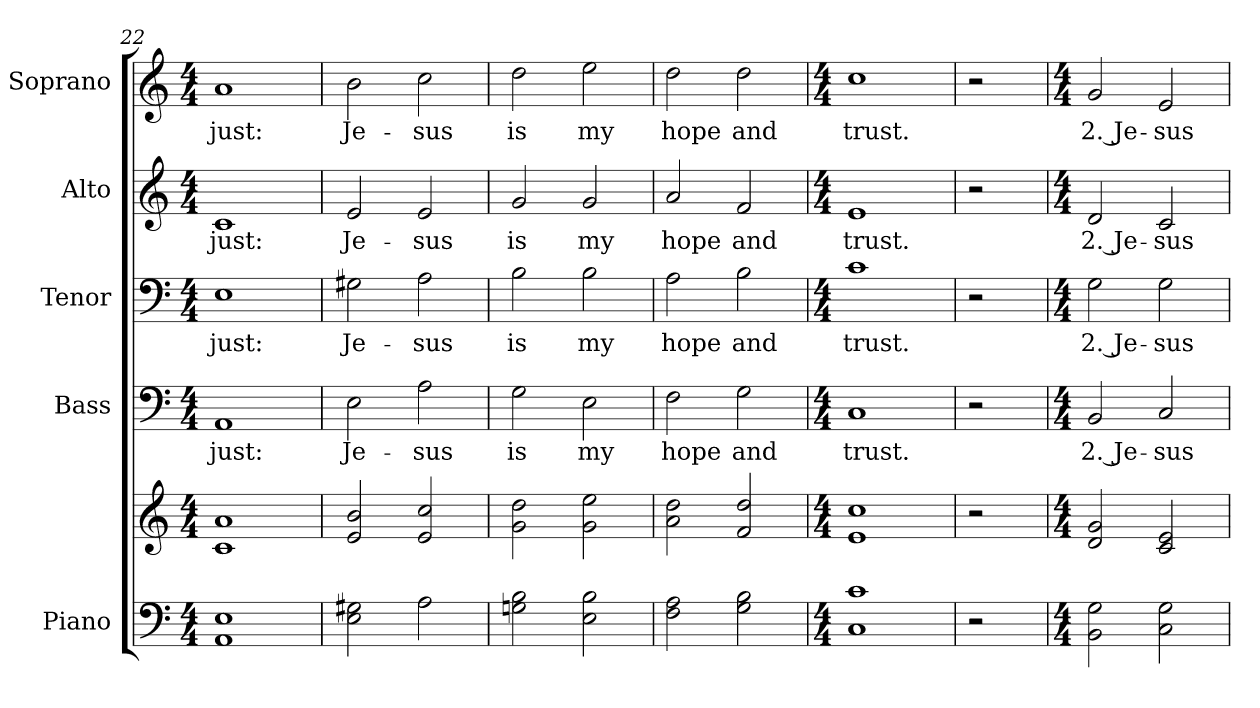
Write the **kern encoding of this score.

**kern	**kern	**kern	**text	**kern	**text	**kern	**text	**kern	**text
*part5	*part5	*part4	*part4	*part3	*part3	*part2	*part2	*part1	*part1
*staff6	*staff5	*staff4	*staff4	*staff3	*staff3	*staff2	*staff2	*staff1	*staff1
*I"Piano	*	*I"Bass	*	*I"Tenor	*	*I"Alto	*	*I"Soprano	*
*I'Pno.	*	*I'B.	*	*I'T.	*	*I'A.	*	*I'S.	*
!!LO:PB:g=z
*clefF4	*clefG2	*clefF4	*	*clefF4	*	*clefG2	*	*clefG2	*
*k[]	*k[]	*k[]	*	*k[]	*	*k[]	*	*k[]	*
*C:	*C:	*C:	*	*C:	*	*C:	*	*C:	*
*M4/4	*M4/4	*M4/4	*	*M4/4	*	*M4/4	*	*M4/4	*
=22	=22	=22	=22	=22	=22	=22	=22	=22	=22
!	!	!	!LO:LY:b:color=#000000	!	!	!	!	!	!
!	!	!	!	!	!LO:LY:b:color=#000000	!	!	!	!
!	!	!	!	!	!	!	!LO:LY:b:color=#000000	!	!
!	!	!	!	!	!	!	!	!	!LO:LY:b:color=#000000
1AAi 1Ei	1ci 1ai	1AAi	just:	1Ei	just:	1ci	just:	1ai	just:
=23	=23	=23	=23	=23	=23	=23	=23	=23	=23
!	!	!	!LO:LY:b:color=#000000	!	!	!	!	!	!
!	!	!	!	!	!LO:LY:b:color=#000000	!	!	!	!
!	!	!	!	!	!	!	!LO:LY:b:color=#000000	!	!
!	!	!	!	!	!	!	!	!	!LO:LY:b:color=#000000
2Ei\ 2G#Xi	2ei/ 2bi	2Ei\	Je-	2G#Xi\	Je-	2ei/	Je-	2bi\	Je-
!	!	!	!LO:LY:b:color=#000000	!	!	!	!	!	!
!	!	!	!	!	!LO:LY:b:color=#000000	!	!	!	!
!	!	!	!	!	!	!	!LO:LY:b:color=#000000	!	!
!	!	!	!	!	!	!	!	!	!LO:LY:b:color=#000000
2Ai\	2ei/ 2cci	2Ai\	-sus	2Ai\	-sus	2ei/	-sus	2cci\	-sus
=24	=24	=24	=24	=24	=24	=24	=24	=24	=24
!	!	!	!LO:LY:b:color=#000000	!	!	!	!	!	!
!	!	!	!	!	!LO:LY:b:color=#000000	!	!	!	!
!	!	!	!	!	!	!	!LO:LY:b:color=#000000	!	!
!	!	!	!	!	!	!	!	!	!LO:LY:b:color=#000000
2Gni\ 2Bi	2gi\ 2ddi	2Gi\	is	2Bi\	is	2gi/	is	2ddi\	is
!	!	!	!LO:LY:b:color=#000000	!	!	!	!	!	!
!	!	!	!	!	!LO:LY:b:color=#000000	!	!	!	!
!	!	!	!	!	!	!	!LO:LY:b:color=#000000	!	!
!	!	!	!	!	!	!	!	!	!LO:LY:b:color=#000000
2Ei\ 2Bi	2gi\ 2eei	2Ei\	my	2Bi\	my	2gi/	my	2eei\	my
!!LO:PB:g=z
=25	=25	=25	=25	=25	=25	=25	=25	=25	=25
!	!	!	!LO:LY:b:color=#000000	!	!	!	!	!	!
!	!	!	!	!	!LO:LY:b:color=#000000	!	!	!	!
!	!	!	!	!	!	!	!LO:LY:b:color=#000000	!	!
!	!	!	!	!	!	!	!	!	!LO:LY:b:color=#000000
2Fi\ 2Ai	2ai\ 2ddi	2Fi\	hope	2Ai\	hope	2ai/	hope	2ddi\	hope
!	!	!	!LO:LY:b:color=#000000	!	!	!	!	!	!
!	!	!	!	!	!LO:LY:b:color=#000000	!	!	!	!
!	!	!	!	!	!	!	!LO:LY:b:color=#000000	!	!
!	!	!	!	!	!	!	!	!	!LO:LY:b:color=#000000
2Gi\ 2Bi	2fi/ 2ddi	2Gi\	and	2Bi\	and	2fi/	and	2ddi\	and
=26	=26	=26	=26	=26	=26	=26	=26	=26	=26
*M4/4	*M4/4	*M4/4	*	*M4/4	*	*M4/4	*	*M4/4	*
!	!	!	!LO:LY:b:color=#000000	!	!	!	!	!	!
!	!	!	!	!	!LO:LY:b:color=#000000	!	!	!	!
!	!	!	!	!	!	!	!LO:LY:b:color=#000000	!	!
!	!	!	!	!	!	!	!	!	!LO:LY:b:color=#000000
1Ci 1ci	1ei 1cci	1Ci	trust.	1ci	trust.	1ei	trust.	1cci	trust.
=27	=27	=27	=27	=27	=27	=27	=27	=27	=27
2r	2r	2r	.	2r	.	2r	.	2r	.
=28	=28	=28	=28	=28	=28	=28	=28	=28	=28
*M4/4	*M4/4	*M4/4	*	*M4/4	*	*M4/4	*	*M4/4	*
!	!	!	!LO:LY:b:color=#000000	!	!	!	!	!	!
!	!	!	!	!	!LO:LY:b:color=#000000	!	!	!	!
!	!	!	!	!	!	!	!LO:LY:b:color=#000000	!	!
!	!	!	!	!	!	!	!	!	!LO:LY:b:color=#000000
2BBi\ 2Gi	2di/ 2gi	2BBi/	2. Je-	2Gi\	2. Je-	2di/	2. Je-	2gi/	2. Je-
!	!	!	!LO:LY:b:color=#000000	!	!	!	!	!	!
!	!	!	!	!	!LO:LY:b:color=#000000	!	!	!	!
!	!	!	!	!	!	!	!LO:LY:b:color=#000000	!	!
!	!	!	!	!	!	!	!	!	!LO:LY:b:color=#000000
2Ci\ 2Gi	2ci/ 2ei	2Ci/	-sus	2Gi\	-sus	2ci/	-sus	2ei/	-sus
=	=	=	=	=	=	=	=	=	=
*-	*-	*-	*-	*-	*-	*-	*-	*-	*-
